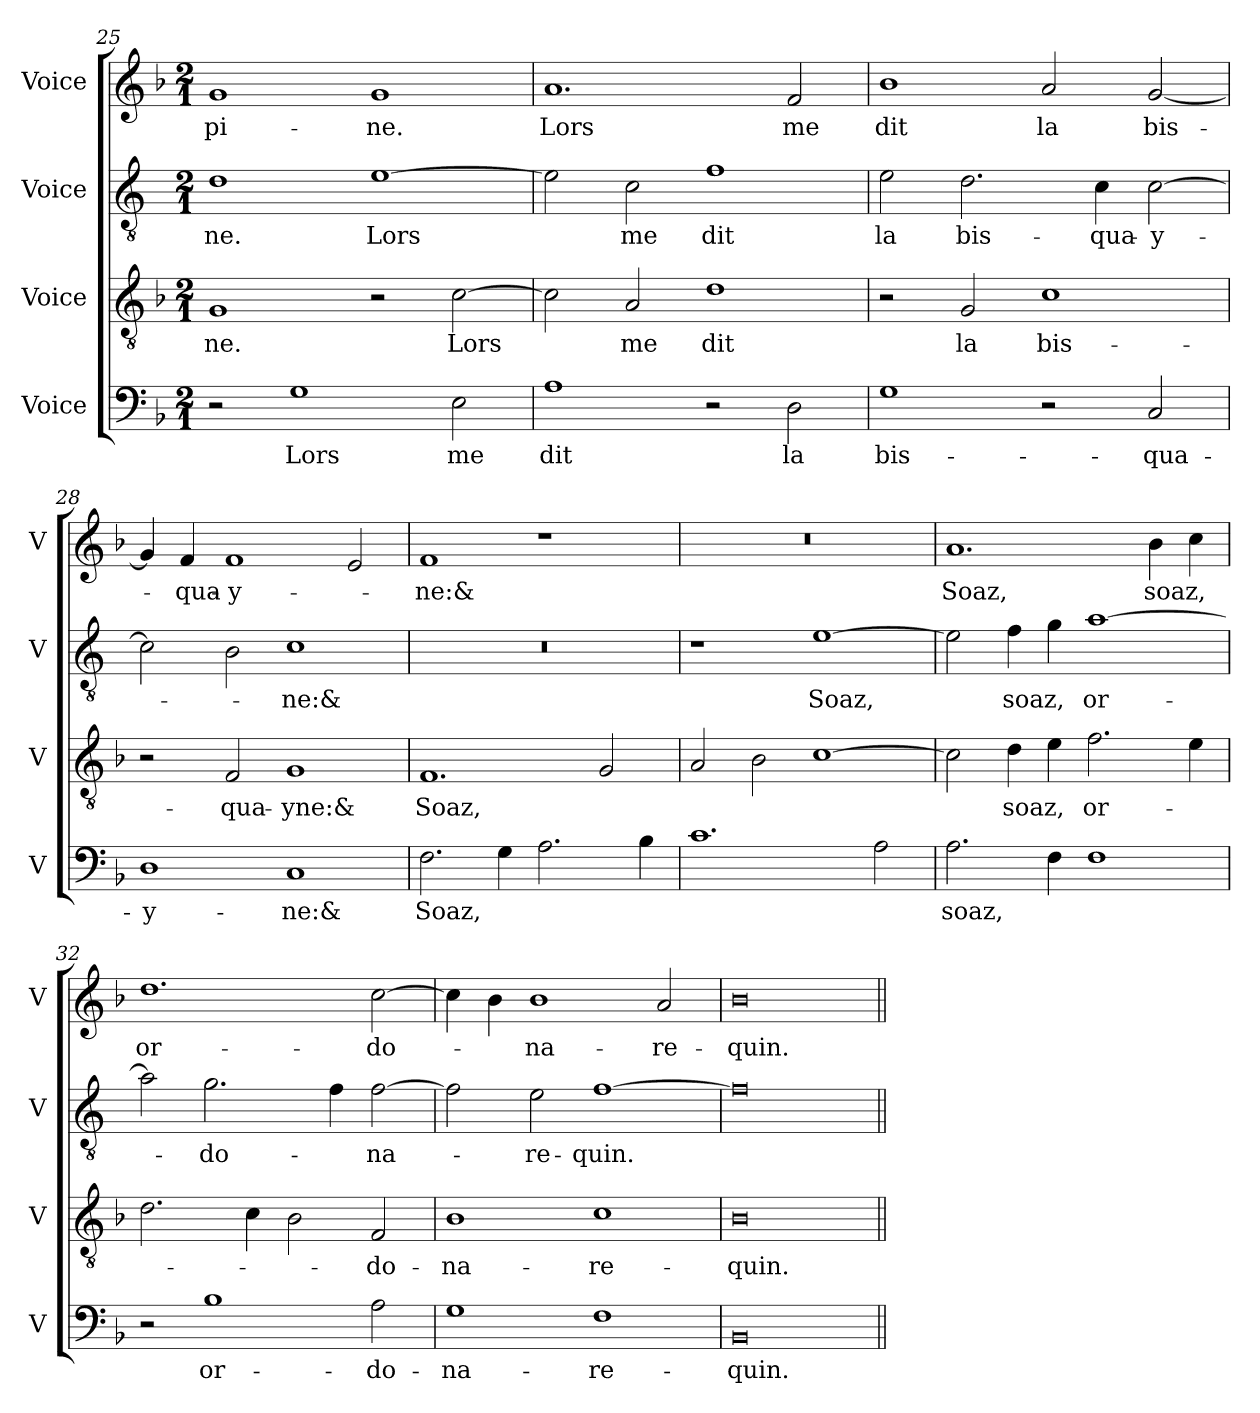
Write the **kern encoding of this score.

**kern	**text	**kern	**text	**kern	**text	**kern	**text
*part4	*part4	*part3	*part3	*part2	*part2	*part1	*part1
*staff4	*staff4	*staff3	*staff3	*staff2	*staff2	*staff1	*staff1
*I"Voice	*	*I"Voice	*	*I"Voice	*	*I"Voice	*
*I'V	*	*I'V	*	*I'V	*	*I'V	*
*clefF4	*	*clefGv2	*	*clefGv2	*	*clefG2	*
*k[b-]	*	*k[b-]	*	*k[]	*	*k[b-]	*
*M2/1	*	*M2/1	*	*M2/1	*	*M2/1	*
=25	=25	=25	=25	=25	=25	=25	=25
!	!	!	!LO:LY:b	!	!LO:LY:b	!	!LO:LY:b
2r	.	1G	-ne.	1d	-ne.	1g	-pi-
!	!LO:LY:b	!	!	!	!	!	!
1G	Lors	.	.	.	.	.	.
!	!	!	!	!	!LO:LY:b	!	!LO:LY:b
.	.	2r	.	[1e	Lors	1g	-ne.
!	!LO:LY:b	!	!LO:LY:b	!	!	!	!
2E\	me	[2c\	Lors	.	.	.	.
=26	=26	=26	=26	=26	=26	=26	=26
!	!LO:LY:b	!	!	!	!	!	!LO:LY:b
1A	dit	2c\]	.	2e\]	.	1.a	Lors
!	!	!	!LO:LY:b	!	!LO:LY:b	!	!
.	.	2A/	me	2c\	me	.	.
!	!	!	!LO:LY:b	!	!LO:LY:b	!	!
2r	.	1d	dit	1f	dit	.	.
!	!LO:LY:b	!	!	!	!	!	!LO:LY:b
2D\	la	.	.	.	.	2f/	me
!!LO:LB:g=z
=27	=27	=27	=27	=27	=27	=27	=27
!	!LO:LY:b	!	!	!	!LO:LY:b	!	!LO:LY:b
1G	bis-	2r	.	2e\	la	1b-	dit
!	!	!	!LO:LY:b	!	!LO:LY:b	!	!
.	.	2G/	la	2.d\	bis-	.	.
!	!	!	!LO:LY:b	!	!	!	!LO:LY:b
2r	.	1c	bis-	.	.	2a/	la
!	!	!	!	!	!LO:LY:b	!	!
.	.	.	.	4c\	-qua-	.	.
!	!LO:LY:b	!	!	!	!LO:LY:b	!	!LO:LY:b
2C/	-qua-	.	.	[2c\	-y-	[2g/	bis-
=28	=28	=28	=28	=28	=28	=28	=28
!	!LO:LY:b	!	!	!	!	!	!
1D	-y-	2r	.	2c\]	.	4g/]	.
!	!	!	!	!	!	!	!LO:LY:b
.	.	.	.	.	.	4f/	-qua-
!	!	!	!LO:LY:b	!	!	!	!LO:LY:b
.	.	2F/	-qua-	2B\	.	1f	-y-
!	!LO:LY:b	!	!LO:LY:b	!	!LO:LY:b	!	!
1C	-ne:&	1G	-yne:&	1c	-ne:&	.	.
.	.	.	.	.	.	2e/	.
=29	=29	=29	=29	=29	=29	=29	=29
!	!LO:LY:b	!	!LO:LY:b	!	!	!	!LO:LY:b
2.F\	Soaz,	1.F	Soaz,	0r	.	1f	-ne:&
4G\	.	.	.	.	.	.	.
2.A\	.	.	.	.	.	1r	.
.	.	2G/	.	.	.	.	.
4B-\	.	.	.	.	.	.	.
=30	=30	=30	=30	=30	=30	=30	=30
1.c	.	2A/	.	1r	.	0r	.
.	.	2B-\	.	.	.	.	.
!	!	!	!	!	!LO:LY:b	!	!
.	.	[1c	.	[1e	Soaz,	.	.
2A\	.	.	.	.	.	.	.
!!LO:LB:g=z
=31	=31	=31	=31	=31	=31	=31	=31
!	!LO:LY:b	!	!	!	!	!	!LO:LY:b
2.A\	soaz,	2c\]	.	2e\]	.	1.a	Soaz,
!	!	!	!LO:LY:b	!	!LO:LY:b	!	!
.	.	4d\	soaz,	4f\	soaz,	.	.
4F\	.	4e\	.	4g\	.	.	.
!	!	!	!LO:LY:b	!	!LO:LY:b	!	!
1F	.	2.f\	or-	[1a	or-	.	.
!	!	!	!	!	!	!	!LO:LY:b
.	.	.	.	.	.	4b-\	soaz,
.	.	4e\	.	.	.	4cc\	.
=32	=32	=32	=32	=32	=32	=32	=32
!	!	!	!	!	!	!	!LO:LY:b
2r	.	2.d\	.	2a\]	.	1.dd	or-
!	!LO:LY:b	!	!	!	!LO:LY:b	!	!
1B-	or-	.	.	2.g\	-do-	.	.
.	.	4c\	.	.	.	.	.
.	.	2B-\	.	.	.	.	.
.	.	.	.	4f\	.	.	.
!	!LO:LY:b	!	!LO:LY:b	!	!LO:LY:b	!	!LO:LY:b
2A\	-do-	2F/	-do-	[2f\	-na-	[2cc\	-do-
=33	=33	=33	=33	=33	=33	=33	=33
!	!LO:LY:b	!	!LO:LY:b	!	!	!	!
1G	-na-	1B-	-na-	2f\]	.	4cc\]	.
.	.	.	.	.	.	4b-\	.
!	!	!	!	!	!LO:LY:b	!	!LO:LY:b
.	.	.	.	2e\	-re-	1b-	-na-
!	!LO:LY:b	!	!LO:LY:b	!	!LO:LY:b	!	!
1F	-re-	1c	-re-	[1f	-quin.	.	.
!	!	!	!	!	!	!	!LO:LY:b
.	.	.	.	.	.	2a/	-re-
=34	=34	=34	=34	=34	=34	=34	=34
!	!LO:LY:b	!	!LO:LY:b	!	!	!	!LO:LY:b
0BB-	-quin.	0B-	-quin.	0f]	.	0b-	-quin.
=||	=||	=||	=||	=||	=||	=||	=||
*-	*-	*-	*-	*-	*-	*-	*-
